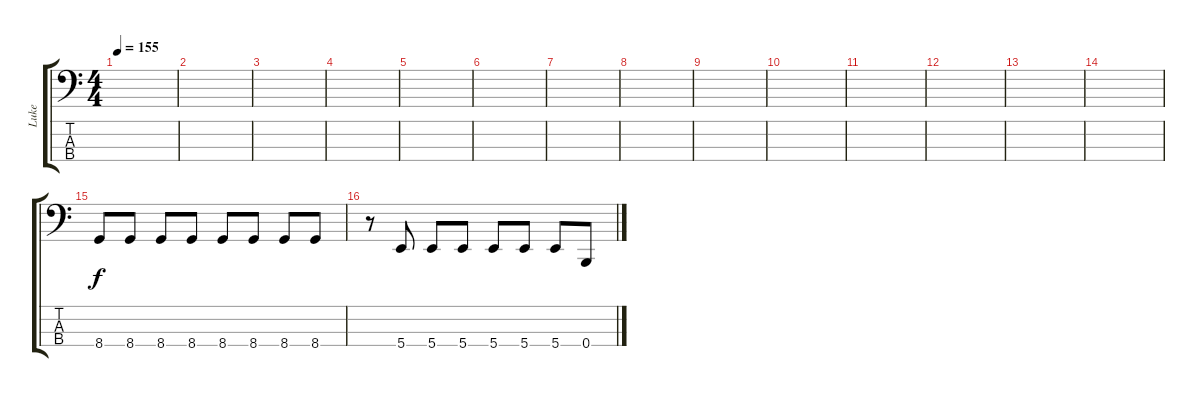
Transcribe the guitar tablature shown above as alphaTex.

\track ("Luke" "Luke") {instrument electricbassfinger}
\staff {score tabs}
\tuning (E2 B1 Gb1 B0) {hide}
\ts (4 4)
\tempo 155
\clef f4
\ks c
|
|
|
|
|
|
|
|
|
|
|
|
|
|
8.4.8 8.4.8 8.4.8 8.4.8 8.4.8 8.4.8 8.4.8 8.4.8 |
r.8 5.4.8 5.4.8 5.4.8 5.4.8 5.4.8 5.4.8 0.4.8
